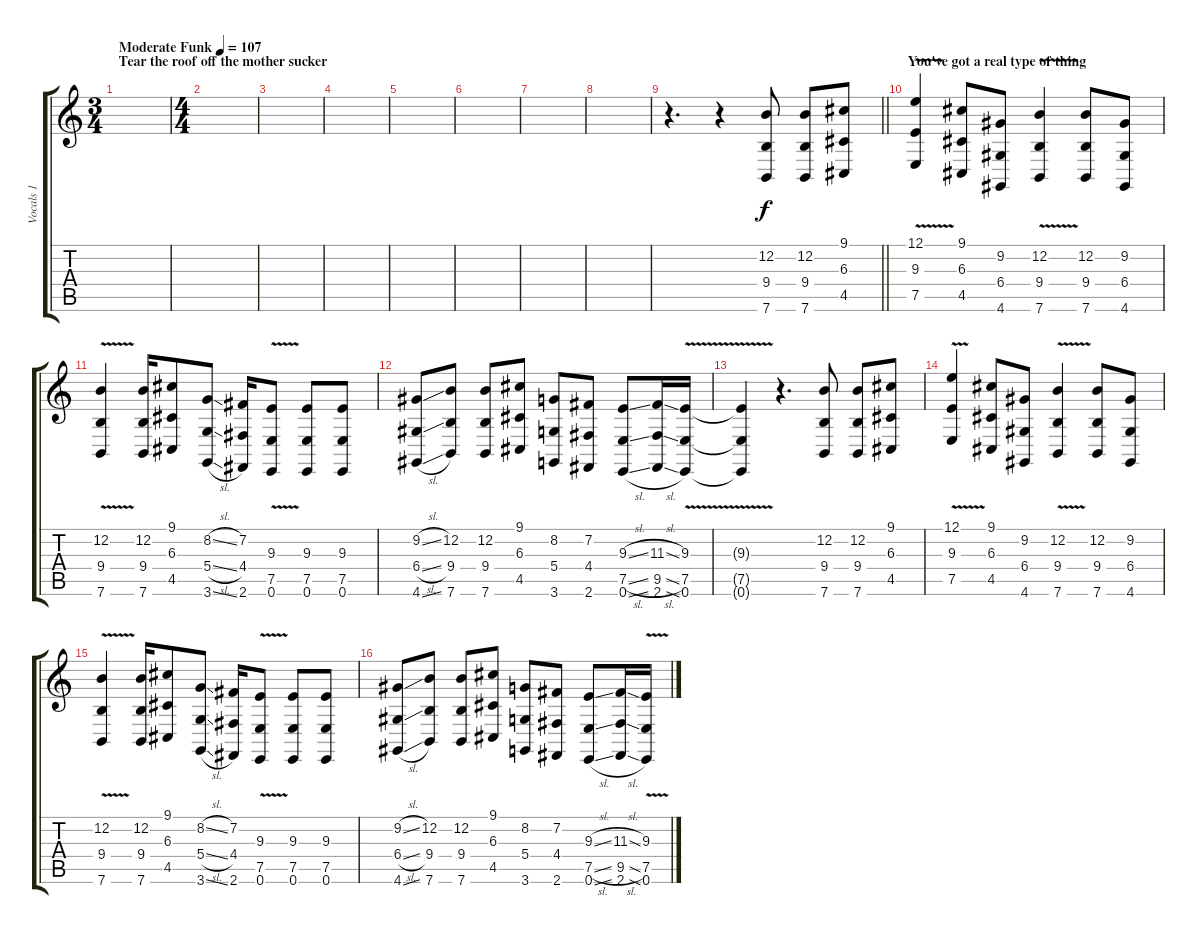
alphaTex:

\track ("Vocals 1" "Vocals 1") {instrument lead8bassandlead}
\staff {score tabs}
\tuning (E4 B3 G3 D3 A2 E2) {hide}
\ts (3 4)
\section ("" "Tear the roof off the mother sucker")
\tempo (107 "Moderate Funk")
\clef g2
\ks c
|
\ts (4 4)
|
|
|
|
|
|
|
\barLineRight lightlight
r.4{d} r.4 (12.2 9.4 7.6).8 (12.2 9.4 7.6).8 (9.1 6.3 4.5).8 |
\section ("" "You've got a real type of thing")
(12.1{v} 9.3{v} 7.5{v}).4 (9.1 6.3 4.5).8 (9.2 6.4 4.6).8 (12.2{v} 9.4{v} 7.6{v}).4 (12.2 9.4 7.6).8 (9.2 6.4 4.6).8 |
(12.2{v} 9.4{v} 7.6{v}).4 (12.2 9.4 7.6).16 (9.1 6.3 4.5).8 (8.2{sl} 5.4{sl} 3.6{sl}).8 (7.2 4.4 2.6).16 (9.3{v} 7.5{v} 0.6{v}).8 (9.3 7.5 0.6).8 (9.3 7.5 0.6).8 |
(9.2{sl} 6.4{sl} 4.6{sl}).8 (12.2 9.4 7.6).8 (12.2 9.4 7.6).8 (9.1 6.3 4.5).8 (8.2 5.4 3.6).8 (7.2 4.4 2.6).8 (9.3{sl} 7.5{sl} 0.6{sl}).8 (11.3{sl} 9.5{sl} 2.6{sl}).16 (9.3{v} 7.5{v} 0.6{v}).16 |
(9.3{t} 7.5{t} 0.6{t}).4 r.4{d} (12.2 9.4 7.6).8 (12.2 9.4 7.6).8 (9.1 6.3 4.5).8 |
(12.1{v} 9.3{v} 7.5{v}).4 (9.1 6.3 4.5).8 (9.2 6.4 4.6).8 (12.2{v} 9.4{v} 7.6{v}).4 (12.2 9.4 7.6).8 (9.2 6.4 4.6).8 |
(12.2{v} 9.4{v} 7.6{v}).4 (12.2 9.4 7.6).16 (9.1 6.3 4.5).8 (8.2{sl} 5.4{sl} 3.6{sl}).8 (7.2 4.4 2.6).16 (9.3{v} 7.5{v} 0.6{v}).8 (9.3 7.5 0.6).8 (9.3 7.5 0.6).8 |
(9.2{sl} 6.4{sl} 4.6{sl}).8 (12.2 9.4 7.6).8 (12.2 9.4 7.6).8 (9.1 6.3 4.5).8 (8.2 5.4 3.6).8 (7.2 4.4 2.6).8 (9.3{sl} 7.5{sl} 0.6{sl}).8 (11.3{sl} 9.5{sl} 2.6{sl}).16 (9.3{v} 7.5{v} 0.6{v}).16
